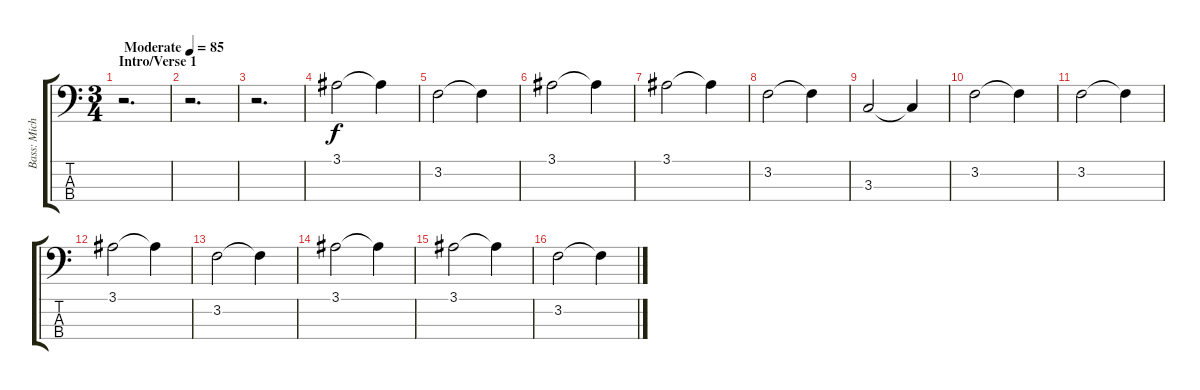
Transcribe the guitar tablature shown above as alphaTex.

\track ("Bass: Michael Rhodes" "Bass: Mich") {instrument electricbasspick}
\staff {score tabs}
\tuning (G2 D2 A1 E1) {hide}
\ts (3 4)
\section ("" "Intro/Verse 1")
\tempo (85 "Moderate")
\clef f4
\ks c
r.2{d dy f instrument electricbasspick} |
r.2{d} |
r.2{d} |
3.1.2 3.1{t}.4 |
3.2.2 3.2{t}.4 |
3.1.2 3.1{t}.4 |
3.1.2 3.1{t}.4 |
3.2.2 3.2{t}.4 |
3.3.2 3.3{t}.4 |
3.2.2 3.2{t}.4 |
3.2.2 3.2{t}.4 |
3.1.2 3.1{t}.4 |
3.2.2 3.2{t}.4 |
3.1.2 3.1{t}.4 |
3.1.2 3.1{t}.4 |
3.2.2 3.2{t}.4
